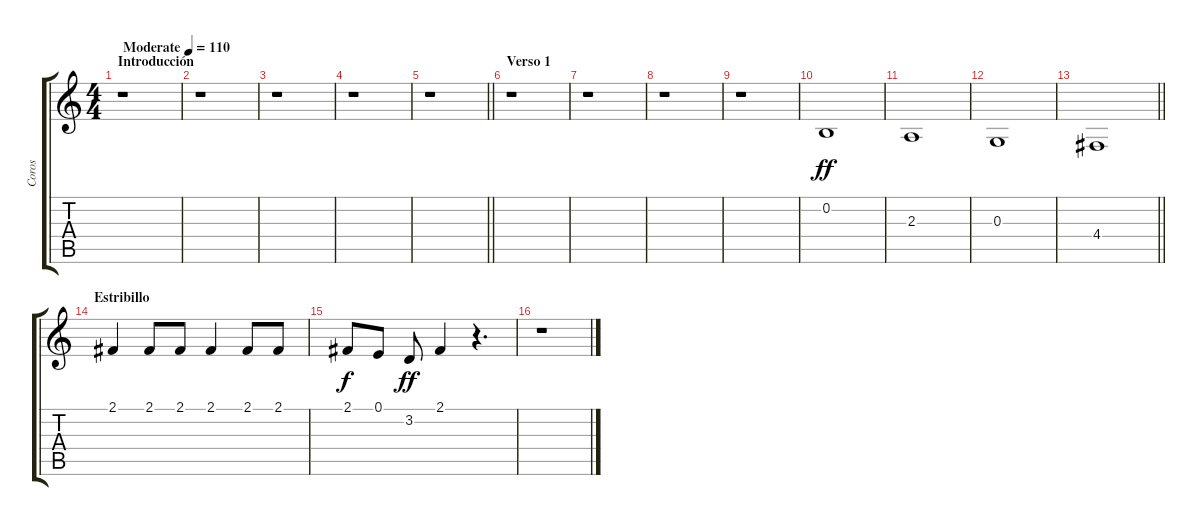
\track ("Coros" "Coros") {instrument synthvoice}
\staff {score tabs}
\tuning (E4 B3 G3 D3 A2 E2) {hide}
\ts (4 4)
\section ("" "Introducción")
\tempo (110 "Moderate")
\clef g2
\ks c
r.1{dy ff instrument synthvoice} |
r.1 |
r.1 |
r.1 |
\barLineRight lightlight
r.1 |
\section ("" "Verso 1")
r.1 |
r.1 |
r.1 |
r.1 |
0.2.1 |
2.3.1 |
0.3.1 |
\barLineRight lightlight
4.4.1 |
\section ("" "Estribillo")
2.1.4 2.1.8 2.1.8 2.1.4 2.1.8 2.1.8 |
2.1.8{dy f} 0.1.8 3.2.8{dy ff} 2.1.4 r.4{d} |
r.1
